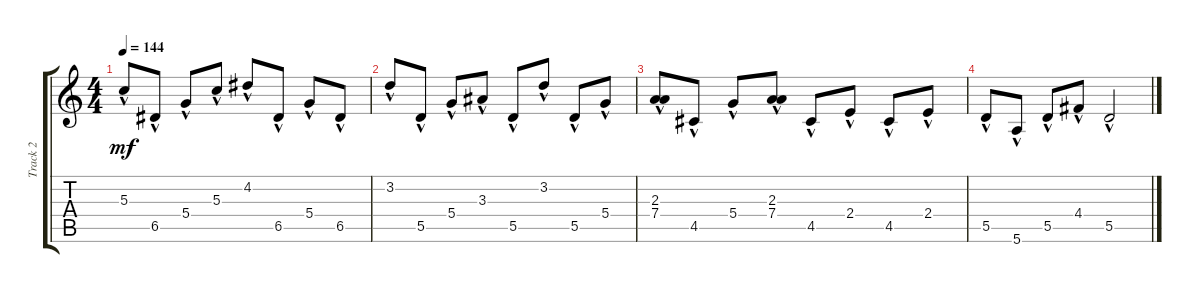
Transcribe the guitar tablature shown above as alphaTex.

\track ("Track 2" "Track 2") {instrument distortionguitar}
\staff {score tabs}
\tuning (E4 B3 G3 D3 A2 E2) {hide}
\ts (4 4)
\tempo 144
\clef g2
\ks c
5.3{hac}.8{dy mf} 6.5{hac}.8 5.4{hac}.8 5.3{hac}.8 4.2{hac}.8 6.5{hac}.8 5.4{hac}.8 6.5{hac}.8 |
3.2{hac}.8 5.5{hac}.8 5.4{hac}.8 3.3{hac}.8 5.5{hac}.8 3.2{hac}.8 5.5{hac}.8 5.4{hac}.8 |
(2.3{hac} 7.4{hac}).8 4.5{hac}.8 5.4{hac}.8 (2.3{hac} 7.4{hac}).8 4.5{hac}.8 2.4{hac}.8 4.5{hac}.8 2.4{hac}.8 |
5.5{hac}.8 5.6{hac}.8 5.5{hac}.8 4.4{hac}.8 5.5{hac}.2
